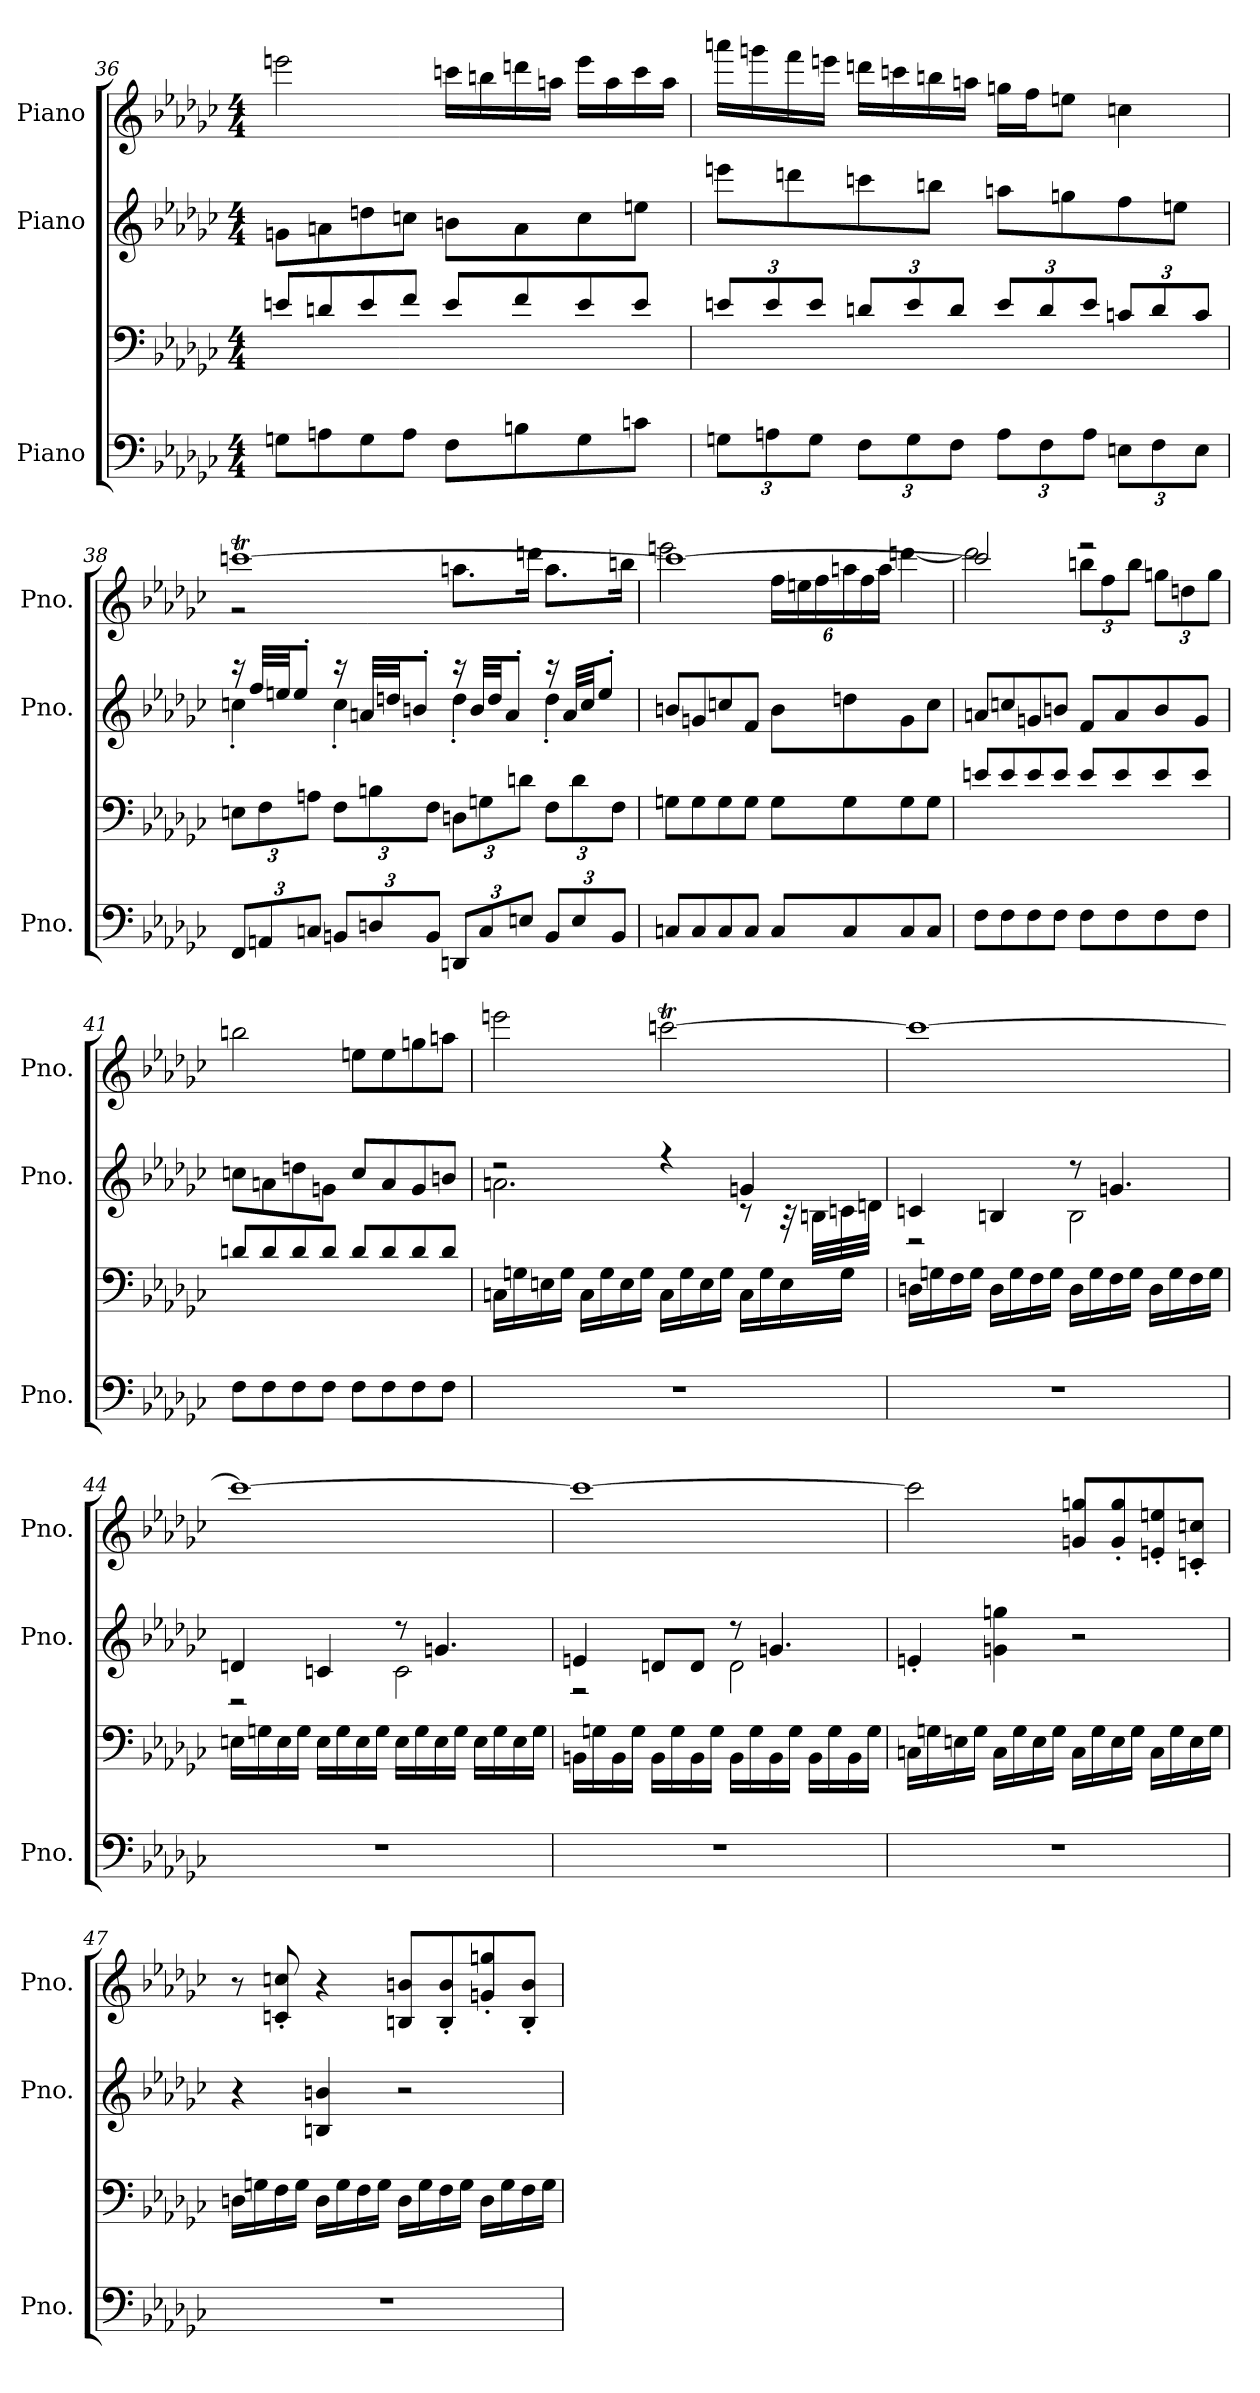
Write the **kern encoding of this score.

**kern	**kern	**kern	**kern
*part3	*part3	*part2	*part1
*staff4	*staff3	*staff2	*staff1
*I"Piano	*	*I"Piano	*I"Piano
*I'Pno.	*	*I'Pno.	*I'Pno.
!!LO:LB:g=z
*clefF4	*clefF4	*clefG2	*clefG2
*k[b-e-a-d-g-c-]	*k[b-e-a-d-g-c-]	*k[b-e-a-d-g-c-]	*k[b-e-a-d-g-c-]
*M4/4	*M4/4	*M4/4	*M4/4
=36	=36	=36	=36
8Gn\L	8en/L	8gn\L	2eeen\
8An\	8dn/	8an\	.
8G\	8e/	8ddn\	.
8A\J	8f/J	8ccn\J	.
8F\L	8e/L	8bn\L	16cccn\LL
.	.	.	16bbn\
8Bn\	8f/	8a\	16dddn\
.	.	.	16aan\JJ
8G\	8e/	8cc\	16eee\LL
.	.	.	16aa\
8cn\J	8e/J	8een\J	16ccc\
.	.	.	16aa\JJ
!!LO:PB:g=z
=37	=37	=37	=37
*Xbrackettup	*Xbrackettup	*	*
12Gn\L	12en/L	8eeen\L	16aaan\LL
.	.	.	16gggn\
12An\	12e/	.	.
.	.	8dddn\	16fff\
12G\J	12e/J	.	.
.	.	.	16eeen\JJ
12F\L	12dn/L	8cccn\	16dddn\LL
.	.	.	16cccn\
12G\	12e/	.	.
.	.	8bbn\J	16bbn\
12F\J	12d/J	.	.
.	.	.	16aan\JJ
12A\L	12e/L	8aan\L	16ggn\LL
.	.	.	16ff\J
12F\	12d/	.	.
.	.	8ggn\	8een\J
12A\J	12e/J	.	.
12En\L	12cn/L	8ff\	4ccn\
12F\	12d/	.	.
.	.	8een\J	.
12E\J	12c/J	.	.
!!LO:LB:g=z
=38	=38	=38	=38
*	*	*^	*^
12FF/L	12En\L	16r	4ccn'\	[1cccnt	2r
.	.	32ff/LLL	.	.	.
12AAn/	12F\	.	.	.	.
.	.	32een/JJ	.	.	.
.	.	8ee'/J	.	.	.
12Cn/J	12An\J	.	.	.	.
12BBn/L	12F\L	16r	4cc'\	.	.
.	.	32an/LLL	.	.	.
12Dn/	12Bn\	.	.	.	.
.	.	32ddn/JJ	.	.	.
.	.	8bn'/J	.	.	.
12BB/J	12F\J	.	.	.	.
12DDn/L	12Dn\L	16r	4dd'\	.	8.aan\L
.	.	32b/LLL	.	.	.
12C/	12Gn\	.	.	.	.
.	.	32dd/JJ	.	.	.
.	.	8a'/J	.	.	.
12En/J	12dn\J	.	.	.	.
.	.	.	.	.	16dddn\Jk
12BB/L	12F\L	16r	4dd'\	.	8.aa\L
.	.	32a/LLL	.	.	.
12E/	12d\	.	.	.	.
.	.	32cc/JJ	.	.	.
.	.	8ee'/J	.	.	.
12BB/J	12F\J	.	.	.	.
.	.	.	.	.	16bbn\Jk
*	*	*v	*v	*	*
!!LO:LB:g=z	!!
=39	=39	=39	=39	=39
8Cn/L	8Gn\L	8bn/L	1ccc_	2eeen\
8C/	8G\	8gn/	.	.
8C/	8G\	8ccn/	.	.
8C/J	8G\J	8f/J	.	.
*	*	*	*	*Xbrackettup
8C/L	8G\L	8b\L	.	24ff\LL
.	.	.	.	24een\
.	.	.	.	24ff\
8C/	8G\	8ddn\	.	24aan\
.	.	.	.	24ff\
.	.	.	.	24aa\JJ
8C/	8G\	8g\	.	[4dddn\
8C/J	8G\J	8cc\J	.	.
=40	=40	=40	=40	=40
8F\L	8en/L	8an/L	2ccc/]	2ddd\]
8F\	8e/	8ccn/	.	.
8F\	8e/	8gn/	.	.
8F\J	8e/J	8bn/J	.	.
8F\L	8e/L	8f/L	2r	12bbn\L
.	.	.	.	12ff\
8F\	8e/	8a/	.	.
.	.	.	.	12bb\J
8F\	8e/	8b/	.	12ggn\L
.	.	.	.	12ddn\
8F\J	8e/J	8g/J	.	.
.	.	.	.	12gg\J
*	*	*	*v	*v
!!LO:PB:g=z
=41	=41	=41	=41
8F\L	8dn/L	8ccn\L	2bbn\
8F\	8d/	8an\	.
8F\	8d/	8ddn\	.
8F\J	8d/J	8gn\J	.
8F\L	8d/L	8cc/L	8een\L
8F\	8d/	8a/	8ee\
8F\	8d/	8g/	8ggn\
8F\J	8d/J	8bn/J	8aan\J
=42	=42	=42	=42
*	*	*^	*
1r	16Cn\LL	2r	2.an\	2eeen\
.	16Gn\	.	.	.
.	16En\	.	.	.
.	16G\JJ	.	.	.
.	16C\LL	.	.	.
.	16G\	.	.	.
.	16E\	.	.	.
.	16G\JJ	.	.	.
.	16C\LL	4r	.	[2cccnt\
.	16G\	.	.	.
.	16E\	.	.	.
.	16G\JJ	.	.	.
.	16C\LL	4gn/	8r	.
.	16G\	.	.	.
.	16E\	.	32r	.
.	.	.	32Bn\LLL	.
.	16G\JJ	.	32cn\	.
.	.	.	32dn\JJJ	.
!!LO:LB:g=z
=43	=43	=43	=43	=43
1r	16Dn\LL	4cn/	2r	1ccc_
.	16Gn\	.	.	.
.	16F\	.	.	.
.	16G\JJ	.	.	.
.	16D\LL	4Bn/	.	.
.	16G\	.	.	.
.	16F\	.	.	.
.	16G\JJ	.	.	.
.	16D\LL	8r	2B\	.
.	16G\	.	.	.
.	16F\	4.gn/	.	.
.	16G\JJ	.	.	.
.	16D\LL	.	.	.
.	16G\	.	.	.
.	16F\	.	.	.
.	16G\JJ	.	.	.
=44	=44	=44	=44	=44
1r	16En\LL	4dn/	2r	1ccc_
.	16Gn\	.	.	.
.	16E\	.	.	.
.	16G\JJ	.	.	.
.	16E\LL	4cn/	.	.
.	16G\	.	.	.
.	16E\	.	.	.
.	16G\JJ	.	.	.
.	16E\LL	8r	2c\	.
.	16G\	.	.	.
.	16E\	4.gn/	.	.
.	16G\JJ	.	.	.
.	16E\LL	.	.	.
.	16G\	.	.	.
.	16E\	.	.	.
.	16G\JJ	.	.	.
!!LO:LB:g=z
=45	=45	=45	=45	=45
1r	16BBn\LL	4en/	2r	1ccc_
.	16Gn\	.	.	.
.	16BB\	.	.	.
.	16G\JJ	.	.	.
.	16BB\LL	8dn/L	.	.
.	16G\	.	.	.
.	16BB\	8d/J	.	.
.	16G\JJ	.	.	.
.	16BB\LL	8r	2d\	.
.	16G\	.	.	.
.	16BB\	4.gn/	.	.
.	16G\JJ	.	.	.
.	16BB\LL	.	.	.
.	16G\	.	.	.
.	16BB\	.	.	.
.	16G\JJ	.	.	.
*	*	*v	*v	*
=46	=46	=46	=46
1r	16Cn\LL	4en'/	2ccc\]
.	16Gn\	.	.
.	16En\	.	.
.	16G\JJ	.	.
.	16C\LL	4gn\ 4ggn\	.
.	16G\	.	.
.	16E\	.	.
.	16G\JJ	.	.
.	16C\LL	2r	8gn/ 8ggn/L
.	16G\	.	.
.	16E\	.	8g/' 8gg/'
.	16G\JJ	.	.
.	16C\LL	.	8en/' 8een/'
.	16G\	.	.
.	16E\	.	8cn/' 8ccn/'J
.	16G\JJ	.	.
!!LO:PB:g=z
=47	=47	=47	=47
1r	16Dn\LL	4r	8r
.	16Gn\	.	.
.	16F\	.	8cn/' 8ccn/'
.	16G\JJ	.	.
.	16D\LL	4Bn/ 4bn/	4r
.	16G\	.	.
.	16F\	.	.
.	16G\JJ	.	.
.	16D\LL	2r	8Bn/ 8bn/L
.	16G\	.	.
.	16F\	.	8B/' 8b/'
.	16G\JJ	.	.
.	16D\LL	.	8gn/' 8ggn/'
.	16G\	.	.
.	16F\	.	8B/' 8b/'J
.	16G\JJ	.	.
=	=	=	=
*-	*-	*-	*-
